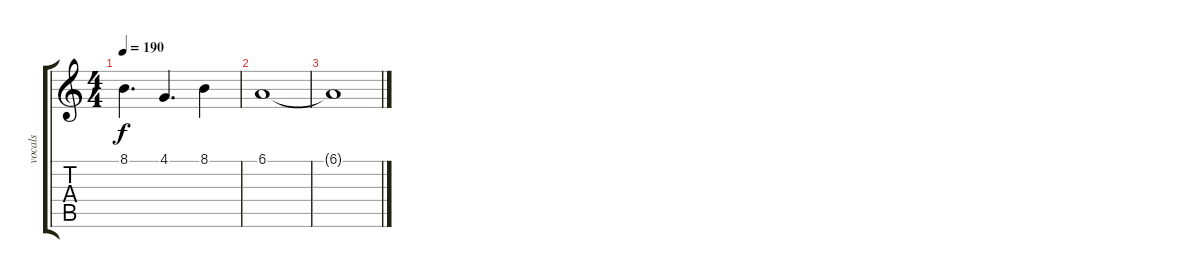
\track ("vocals" "vocals") {instrument lead1square}
\staff {score tabs}
\tuning (Eb4 Bb3 Gb3 Db3 Ab2 Eb2) {hide}
\ts (4 4)
\tempo 190
\clef g2
\ks c
8.1.4{d dy f} 4.1.4{d} 8.1.4 |
6.1.1 |
6.1{t}.1
